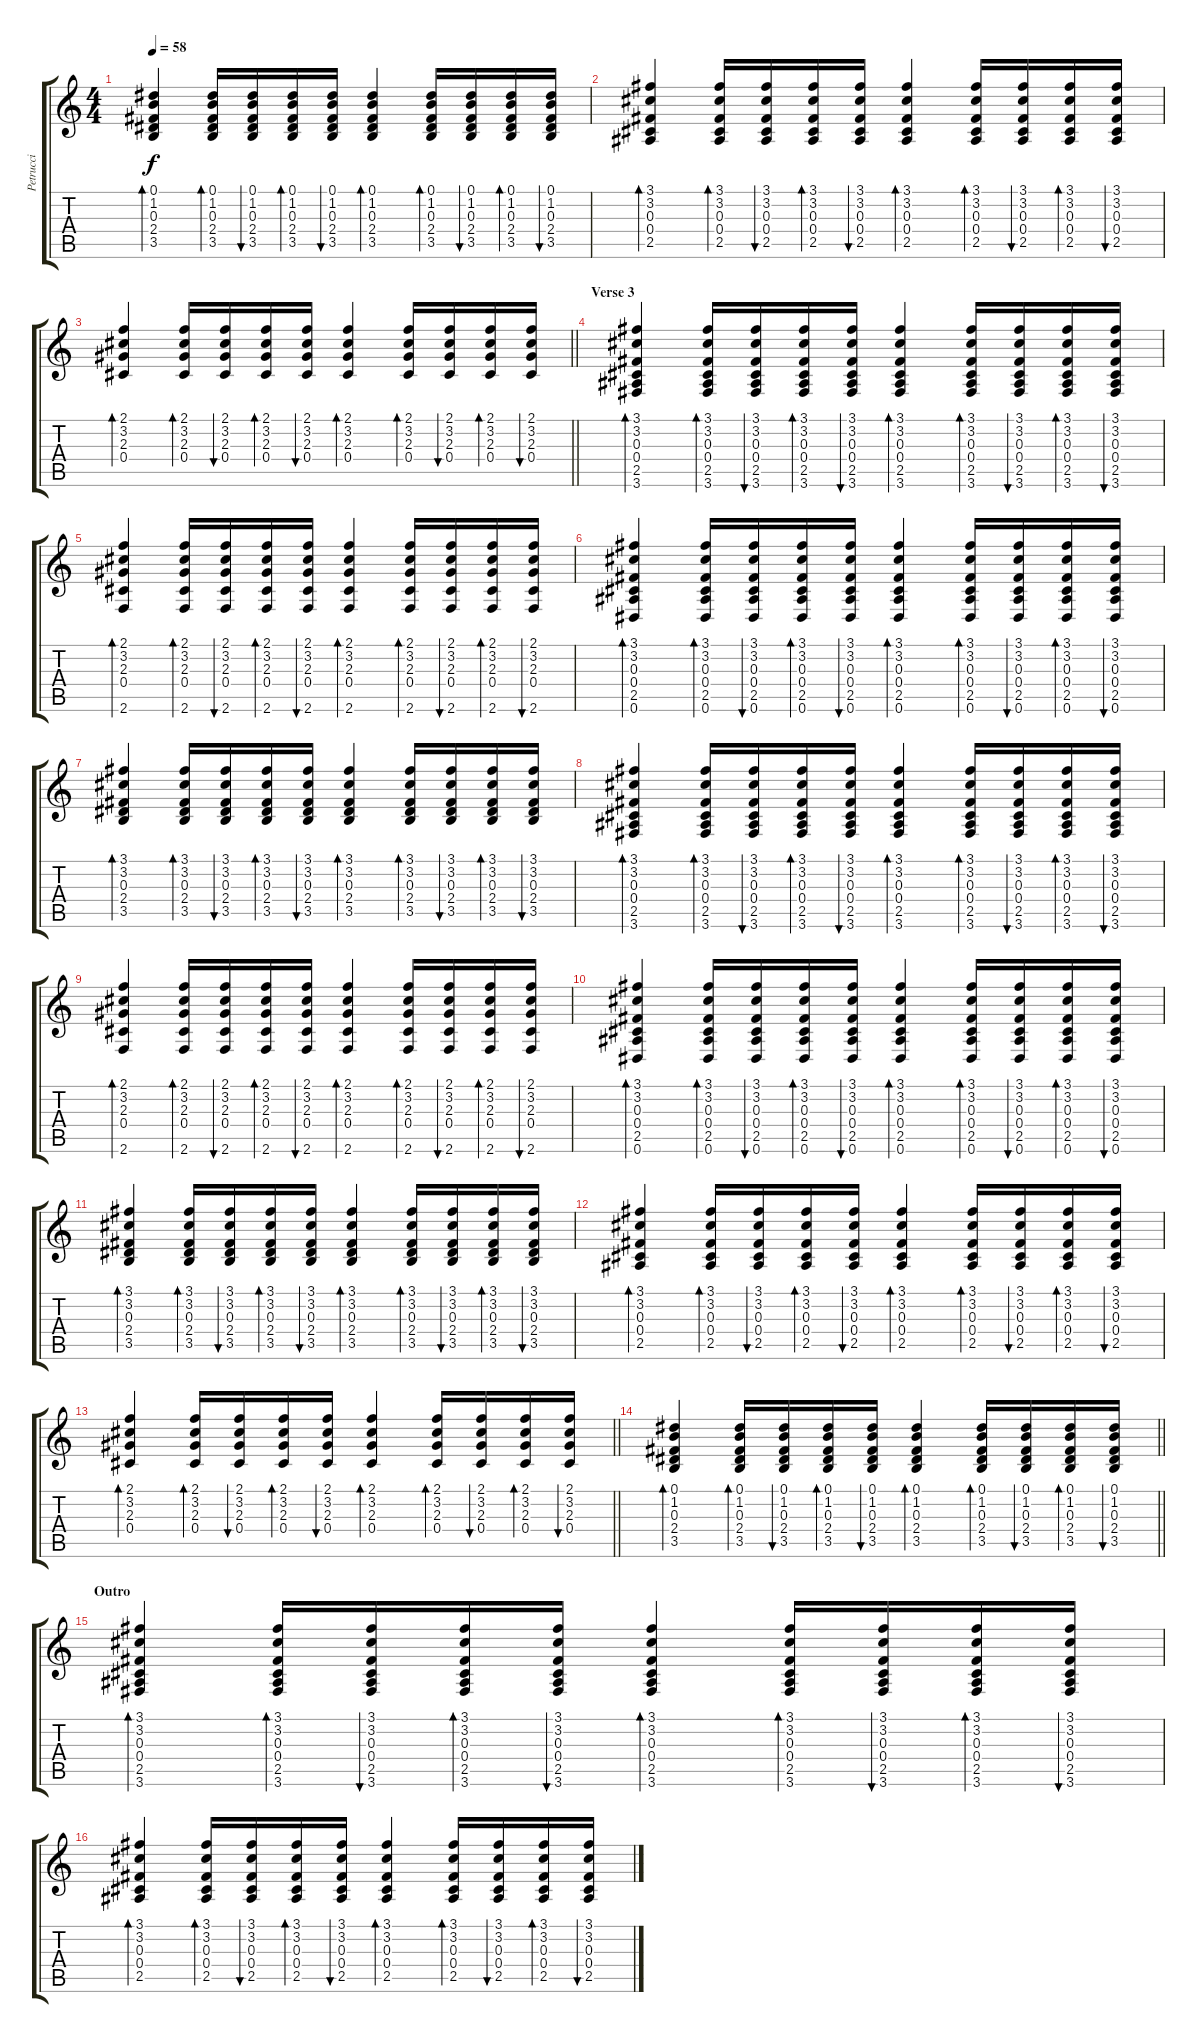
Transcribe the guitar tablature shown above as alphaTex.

\track ("Petrucci" "Petrucci") {instrument acousticguitarsteel}
\staff {score tabs}
\tuning (Eb4 Bb3 Gb3 Db3 Ab2 Eb2) {hide}
\ts (4 4)
\tempo 58
\clef g2
\ks c
(0.1 1.2 0.3 2.4 3.5).4{bd 60 dy f} (0.1 1.2 0.3 2.4 3.5).16{bd 60} (0.1 1.2 0.3 2.4 3.5).16{bu 60} (0.1 1.2 0.3 2.4 3.5).16{bd 60} (0.1 1.2 0.3 2.4 3.5).16{bu 60} (0.1 1.2 0.3 2.4 3.5).4{bd 60} (0.1 1.2 0.3 2.4 3.5).16{bd 60} (0.1 1.2 0.3 2.4 3.5).16{bu 60} (0.1 1.2 0.3 2.4 3.5).16{bd 60} (0.1 1.2 0.3 2.4 3.5).16{bu 60} |
(3.1 3.2 0.3 0.4 2.5).4{bd 60} (3.1 3.2 0.3 0.4 2.5).16{bd 60} (3.1 3.2 0.3 0.4 2.5).16{bu 60} (3.1 3.2 0.3 0.4 2.5).16{bd 60} (3.1 3.2 0.3 0.4 2.5).16{bu 60} (3.1 3.2 0.3 0.4 2.5).4{bd 60} (3.1 3.2 0.3 0.4 2.5).16{bd 60} (3.1 3.2 0.3 0.4 2.5).16{bu 60} (3.1 3.2 0.3 0.4 2.5).16{bd 60} (3.1 3.2 0.3 0.4 2.5).16{bu 60} |
\barLineRight lightlight
(2.1 3.2 2.3 0.4).4{bd 60} (2.1 3.2 2.3 0.4).16{bd 60} (2.1 3.2 2.3 0.4).16{bu 60} (2.1 3.2 2.3 0.4).16{bd 60} (2.1 3.2 2.3 0.4).16{bu 60} (2.1 3.2 2.3 0.4).4{bd 60} (2.1 3.2 2.3 0.4).16{bd 60} (2.1 3.2 2.3 0.4).16{bu 60} (2.1 3.2 2.3 0.4).16{bd 60} (2.1 3.2 2.3 0.4).16{bu 60} |
\section ("" "Verse 3")
(3.1 3.2 0.3 0.4 2.5 3.6).4{bd 60} (3.1 3.2 0.3 0.4 2.5 3.6).16{bd 60} (3.1 3.2 0.3 0.4 2.5 3.6).16{bu 60} (3.1 3.2 0.3 0.4 2.5 3.6).16{bd 60} (3.1 3.2 0.3 0.4 2.5 3.6).16{bu 60} (3.1 3.2 0.3 0.4 2.5 3.6).4{bd 60} (3.1 3.2 0.3 0.4 2.5 3.6).16{bd 60} (3.1 3.2 0.3 0.4 2.5 3.6).16{bu 60} (3.1 3.2 0.3 0.4 2.5 3.6).16{bd 60} (3.1 3.2 0.3 0.4 2.5 3.6).16{bu 60} |
(2.1 3.2 2.3 0.4 2.6).4{bd 60} (2.1 3.2 2.3 0.4 2.6).16{bd 60} (2.1 3.2 2.3 0.4 2.6).16{bu 60} (2.1 3.2 2.3 0.4 2.6).16{bd 60} (2.1 3.2 2.3 0.4 2.6).16{bu 60} (2.1 3.2 2.3 0.4 2.6).4{bd 60} (2.1 3.2 2.3 0.4 2.6).16{bd 60} (2.1 3.2 2.3 0.4 2.6).16{bu 60} (2.1 3.2 2.3 0.4 2.6).16{bd 60} (2.1 3.2 2.3 0.4 2.6).16{bu 60} |
(3.1 3.2 0.3 0.4 2.5 0.6).4{bd 60} (3.1 3.2 0.3 0.4 2.5 0.6).16{bd 60} (3.1 3.2 0.3 0.4 2.5 0.6).16{bu 60} (3.1 3.2 0.3 0.4 2.5 0.6).16{bd 60} (3.1 3.2 0.3 0.4 2.5 0.6).16{bu 60} (3.1 3.2 0.3 0.4 2.5 0.6).4{bd 60} (3.1 3.2 0.3 0.4 2.5 0.6).16{bd 60} (3.1 3.2 0.3 0.4 2.5 0.6).16{bu 60} (3.1 3.2 0.3 0.4 2.5 0.6).16{bd 60} (3.1 3.2 0.3 0.4 2.5 0.6).16{bu 60} |
(3.1 3.2 0.3 2.4 3.5).4{bd 60} (3.1 3.2 0.3 2.4 3.5).16{bd 60} (3.1 3.2 0.3 2.4 3.5).16{bu 60} (3.1 3.2 0.3 2.4 3.5).16{bd 60} (3.1 3.2 0.3 2.4 3.5).16{bu 60} (3.1 3.2 0.3 2.4 3.5).4{bd 60} (3.1 3.2 0.3 2.4 3.5).16{bd 60} (3.1 3.2 0.3 2.4 3.5).16{bu 60} (3.1 3.2 0.3 2.4 3.5).16{bd 60} (3.1 3.2 0.3 2.4 3.5).16{bu 60} |
(3.1 3.2 0.3 0.4 2.5 3.6).4{bd 60} (3.1 3.2 0.3 0.4 2.5 3.6).16{bd 60} (3.1 3.2 0.3 0.4 2.5 3.6).16{bu 60} (3.1 3.2 0.3 0.4 2.5 3.6).16{bd 60} (3.1 3.2 0.3 0.4 2.5 3.6).16{bu 60} (3.1 3.2 0.3 0.4 2.5 3.6).4{bd 60} (3.1 3.2 0.3 0.4 2.5 3.6).16{bd 60} (3.1 3.2 0.3 0.4 2.5 3.6).16{bu 60} (3.1 3.2 0.3 0.4 2.5 3.6).16{bd 60} (3.1 3.2 0.3 0.4 2.5 3.6).16{bu 60} |
(2.1 3.2 2.3 0.4 2.6).4{bd 60} (2.1 3.2 2.3 0.4 2.6).16{bd 60} (2.1 3.2 2.3 0.4 2.6).16{bu 60} (2.1 3.2 2.3 0.4 2.6).16{bd 60} (2.1 3.2 2.3 0.4 2.6).16{bu 60} (2.1 3.2 2.3 0.4 2.6).4{bd 60} (2.1 3.2 2.3 0.4 2.6).16{bd 60} (2.1 3.2 2.3 0.4 2.6).16{bu 60} (2.1 3.2 2.3 0.4 2.6).16{bd 60} (2.1 3.2 2.3 0.4 2.6).16{bu 60} |
(3.1 3.2 0.3 0.4 2.5 0.6).4{bd 60} (3.1 3.2 0.3 0.4 2.5 0.6).16{bd 60} (3.1 3.2 0.3 0.4 2.5 0.6).16{bu 60} (3.1 3.2 0.3 0.4 2.5 0.6).16{bd 60} (3.1 3.2 0.3 0.4 2.5 0.6).16{bu 60} (3.1 3.2 0.3 0.4 2.5 0.6).4{bd 60} (3.1 3.2 0.3 0.4 2.5 0.6).16{bd 60} (3.1 3.2 0.3 0.4 2.5 0.6).16{bu 60} (3.1 3.2 0.3 0.4 2.5 0.6).16{bd 60} (3.1 3.2 0.3 0.4 2.5 0.6).16{bu 60} |
(3.1 3.2 0.3 2.4 3.5).4{bd 60} (3.1 3.2 0.3 2.4 3.5).16{bd 60} (3.1 3.2 0.3 2.4 3.5).16{bu 60} (3.1 3.2 0.3 2.4 3.5).16{bd 60} (3.1 3.2 0.3 2.4 3.5).16{bu 60} (3.1 3.2 0.3 2.4 3.5).4{bd 60} (3.1 3.2 0.3 2.4 3.5).16{bd 60} (3.1 3.2 0.3 2.4 3.5).16{bu 60} (3.1 3.2 0.3 2.4 3.5).16{bd 60} (3.1 3.2 0.3 2.4 3.5).16{bu 60} |
(3.1 3.2 0.3 0.4 2.5).4{bd 60} (3.1 3.2 0.3 0.4 2.5).16{bd 60} (3.1 3.2 0.3 0.4 2.5).16{bu 60} (3.1 3.2 0.3 0.4 2.5).16{bd 60} (3.1 3.2 0.3 0.4 2.5).16{bu 60} (3.1 3.2 0.3 0.4 2.5).4{bd 60} (3.1 3.2 0.3 0.4 2.5).16{bd 60} (3.1 3.2 0.3 0.4 2.5).16{bu 60} (3.1 3.2 0.3 0.4 2.5).16{bd 60} (3.1 3.2 0.3 0.4 2.5).16{bu 60} |
\barLineRight lightlight
(2.1 3.2 2.3 0.4).4{bd 60} (2.1 3.2 2.3 0.4).16{bd 60} (2.1 3.2 2.3 0.4).16{bu 60} (2.1 3.2 2.3 0.4).16{bd 60} (2.1 3.2 2.3 0.4).16{bu 60} (2.1 3.2 2.3 0.4).4{bd 60} (2.1 3.2 2.3 0.4).16{bd 60} (2.1 3.2 2.3 0.4).16{bu 60} (2.1 3.2 2.3 0.4).16{bd 60} (2.1 3.2 2.3 0.4).16{bu 60} |
\barLineRight lightlight
(0.1 1.2 0.3 2.4 3.5).4{bd 60} (0.1 1.2 0.3 2.4 3.5).16{bd 60} (0.1 1.2 0.3 2.4 3.5).16{bu 60} (0.1 1.2 0.3 2.4 3.5).16{bd 60} (0.1 1.2 0.3 2.4 3.5).16{bu 60} (0.1 1.2 0.3 2.4 3.5).4{bd 60} (0.1 1.2 0.3 2.4 3.5).16{bd 60} (0.1 1.2 0.3 2.4 3.5).16{bu 60} (0.1 1.2 0.3 2.4 3.5).16{bd 60} (0.1 1.2 0.3 2.4 3.5).16{bu 60} |
\section ("" "Outro")
(3.1 3.2 0.3 0.4 2.5 3.6).4{bd 60} (3.1 3.2 0.3 0.4 2.5 3.6).16{bd 60} (3.1 3.2 0.3 0.4 2.5 3.6).16{bu 60} (3.1 3.2 0.3 0.4 2.5 3.6).16{bd 60} (3.1 3.2 0.3 0.4 2.5 3.6).16{bu 60} (3.1 3.2 0.3 0.4 2.5 3.6).4{bd 60} (3.1 3.2 0.3 0.4 2.5 3.6).16{bd 60} (3.1 3.2 0.3 0.4 2.5 3.6).16{bu 60} (3.1 3.2 0.3 0.4 2.5 3.6).16{bd 60} (3.1 3.2 0.3 0.4 2.5 3.6).16{bu 60} |
(3.1 3.2 0.3 0.4 2.5).4{bd 60} (3.1 3.2 0.3 0.4 2.5).16{bd 60} (3.1 3.2 0.3 0.4 2.5).16{bu 60} (3.1 3.2 0.3 0.4 2.5).16{bd 60} (3.1 3.2 0.3 0.4 2.5).16{bu 60} (3.1 3.2 0.3 0.4 2.5).4{bd 60} (3.1 3.2 0.3 0.4 2.5).16{bd 60} (3.1 3.2 0.3 0.4 2.5).16{bu 60} (3.1 3.2 0.3 0.4 2.5).16{bd 60} (3.1 3.2 0.3 0.4 2.5).16{bu 60}
